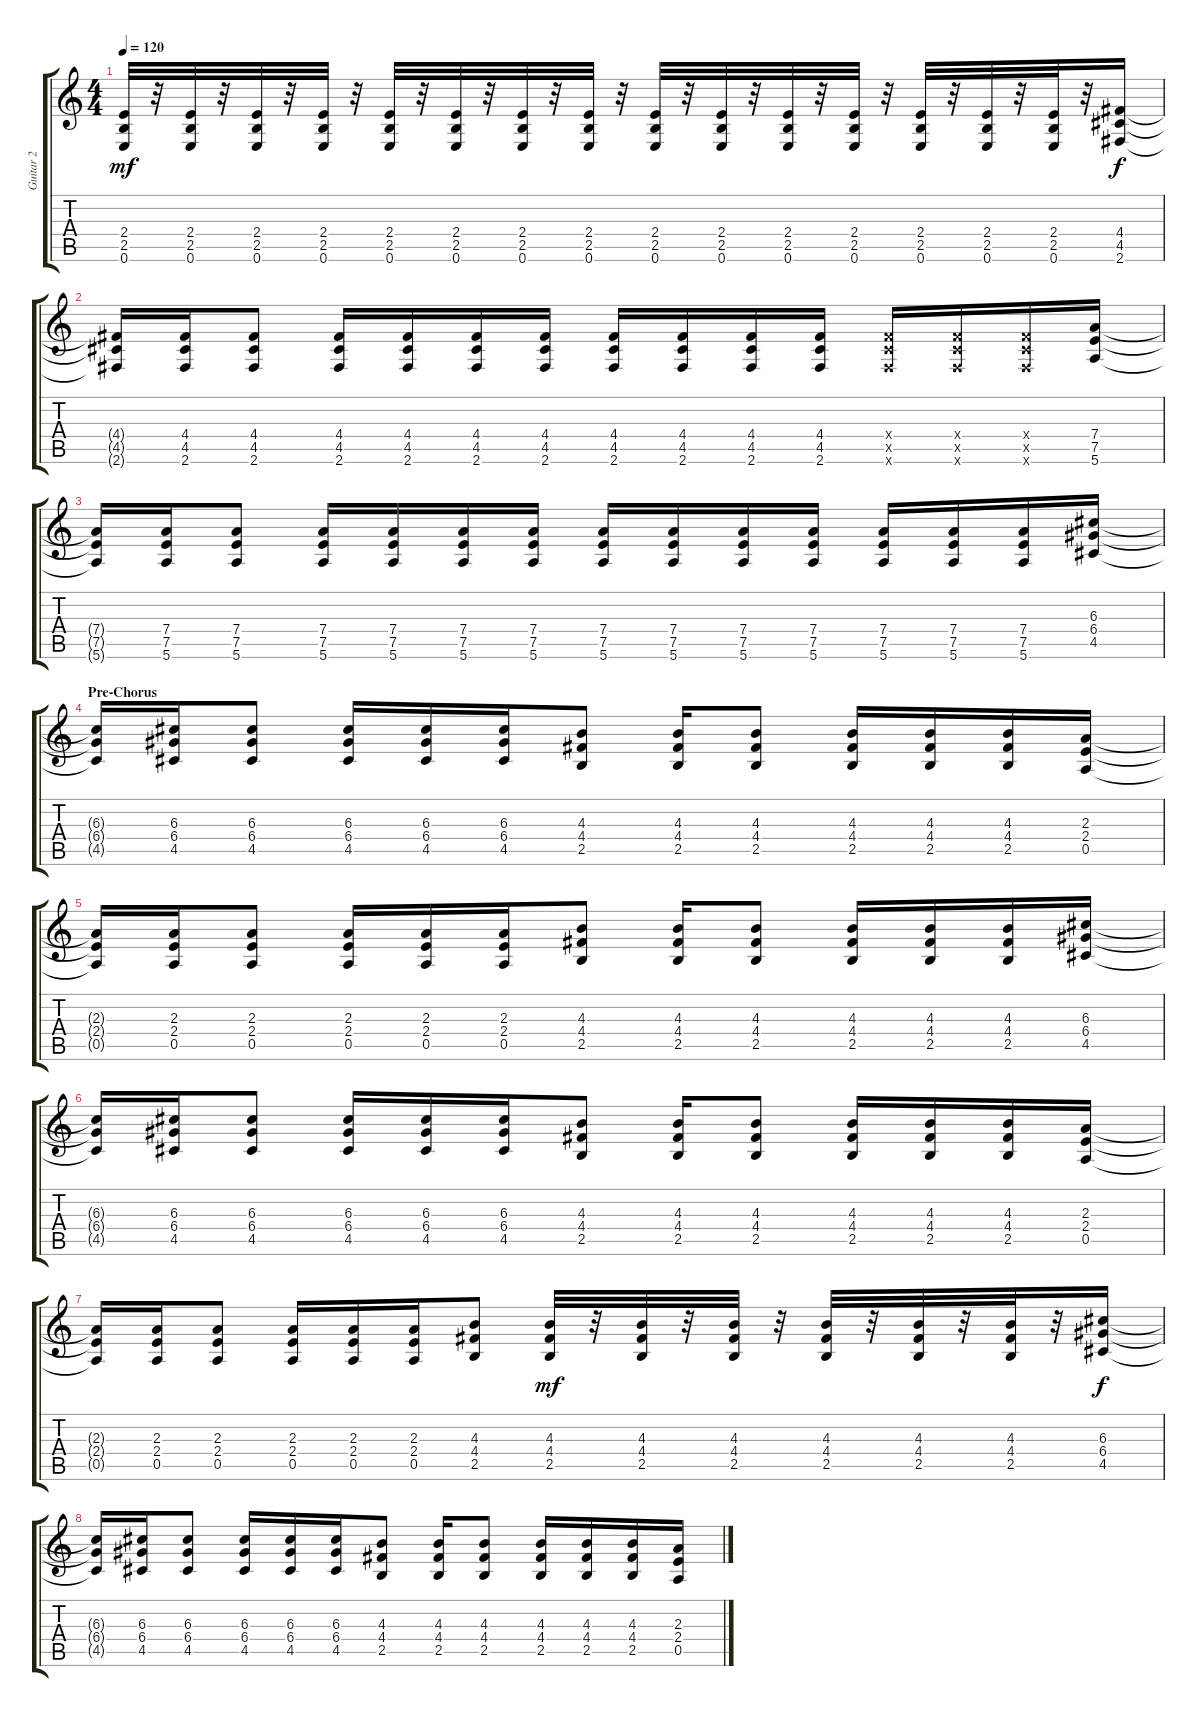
\track ("Guitar 2" "Guitar 2") {instrument distortionguitar}
\staff {score tabs}
\tuning (E4 B3 G3 D3 A2 E2) {hide}
\ts (4 4)
\tempo 120
\clef g2
\ks c
(2.4 2.5 0.6).32{dy mf} r.32 (2.4 2.5 0.6).32 r.32 (2.4 2.5 0.6).32 r.32 (2.4 2.5 0.6).32 r.32 (2.4 2.5 0.6).32 r.32 (2.4 2.5 0.6).32 r.32 (2.4 2.5 0.6).32 r.32 (2.4 2.5 0.6).32 r.32 (2.4 2.5 0.6).32 r.32 (2.4 2.5 0.6).32 r.32 (2.4 2.5 0.6).32 r.32 (2.4 2.5 0.6).32 r.32 (2.4 2.5 0.6).32 r.32 (2.4 2.5 0.6).32 r.32 (2.4 2.5 0.6).32 r.32 (4.4 4.5 2.6).16{dy f} |
(4.4{t} 4.5{t} 2.6{t}).16 (4.4 4.5 2.6).16 (4.4 4.5 2.6).8 (4.4 4.5 2.6).16 (4.4 4.5 2.6).16 (4.4 4.5 2.6).16 (4.4 4.5 2.6).16 (4.4 4.5 2.6).16 (4.4 4.5 2.6).16 (4.4 4.5 2.6).16 (4.4 4.5 2.6).16 (4.4{x} 4.5{x} 2.6{x}).16 (4.4{x} 4.5{x} 2.6{x}).16 (4.4{x} 4.5{x} 2.6{x}).16 (7.4 7.5 5.6).16 |
(7.4{t} 7.5{t} 5.6{t}).16 (7.4 7.5 5.6).16 (7.4 7.5 5.6).8 (7.4 7.5 5.6).16 (7.4 7.5 5.6).16 (7.4 7.5 5.6).16 (7.4 7.5 5.6).16 (7.4 7.5 5.6).16 (7.4 7.5 5.6).16 (7.4 7.5 5.6).16 (7.4 7.5 5.6).16 (7.4 7.5 5.6).16 (7.4 7.5 5.6).16 (7.4 7.5 5.6).16 (6.3 6.4 4.5).16 |
\section ("" "Pre-Chorus")
(6.3{t} 6.4{t} 4.5{t}).16 (6.3 6.4 4.5).16 (6.3 6.4 4.5).8 (6.3 6.4 4.5).16 (6.3 6.4 4.5).16 (6.3 6.4 4.5).16 (4.3 4.4 2.5).8 (4.3 4.4 2.5).16 (4.3 4.4 2.5).8 (4.3 4.4 2.5).16 (4.3 4.4 2.5).16 (4.3 4.4 2.5).16 (2.3 2.4 0.5).16 |
(2.3{t} 2.4{t} 0.5{t}).16 (2.3 2.4 0.5).16 (2.3 2.4 0.5).8 (2.3 2.4 0.5).16 (2.3 2.4 0.5).16 (2.3 2.4 0.5).16 (4.3 4.4 2.5).8 (4.3 4.4 2.5).16 (4.3 4.4 2.5).8 (4.3 4.4 2.5).16 (4.3 4.4 2.5).16 (4.3 4.4 2.5).16 (6.3 6.4 4.5).16 |
(6.3{t} 6.4{t} 4.5{t}).16 (6.3 6.4 4.5).16 (6.3 6.4 4.5).8 (6.3 6.4 4.5).16 (6.3 6.4 4.5).16 (6.3 6.4 4.5).16 (4.3 4.4 2.5).8 (4.3 4.4 2.5).16 (4.3 4.4 2.5).8 (4.3 4.4 2.5).16 (4.3 4.4 2.5).16 (4.3 4.4 2.5).16 (2.3 2.4 0.5).16 |
(2.3{t} 2.4{t} 0.5{t}).16 (2.3 2.4 0.5).16 (2.3 2.4 0.5).8 (2.3 2.4 0.5).16 (2.3 2.4 0.5).16 (2.3 2.4 0.5).16 (4.3 4.4 2.5).8 (4.3 4.4 2.5).32{dy mf} r.32 (4.3 4.4 2.5).32 r.32 (4.3 4.4 2.5).32 r.32 (4.3 4.4 2.5).32 r.32 (4.3 4.4 2.5).32 r.32 (4.3 4.4 2.5).32 r.32 (6.3 6.4 4.5).16{dy f} |
(6.3{t} 6.4{t} 4.5{t}).16 (6.3 6.4 4.5).16 (6.3 6.4 4.5).8 (6.3 6.4 4.5).16 (6.3 6.4 4.5).16 (6.3 6.4 4.5).16 (4.3 4.4 2.5).8 (4.3 4.4 2.5).16 (4.3 4.4 2.5).8 (4.3 4.4 2.5).16 (4.3 4.4 2.5).16 (4.3 4.4 2.5).16 (2.3 2.4 0.5).16
